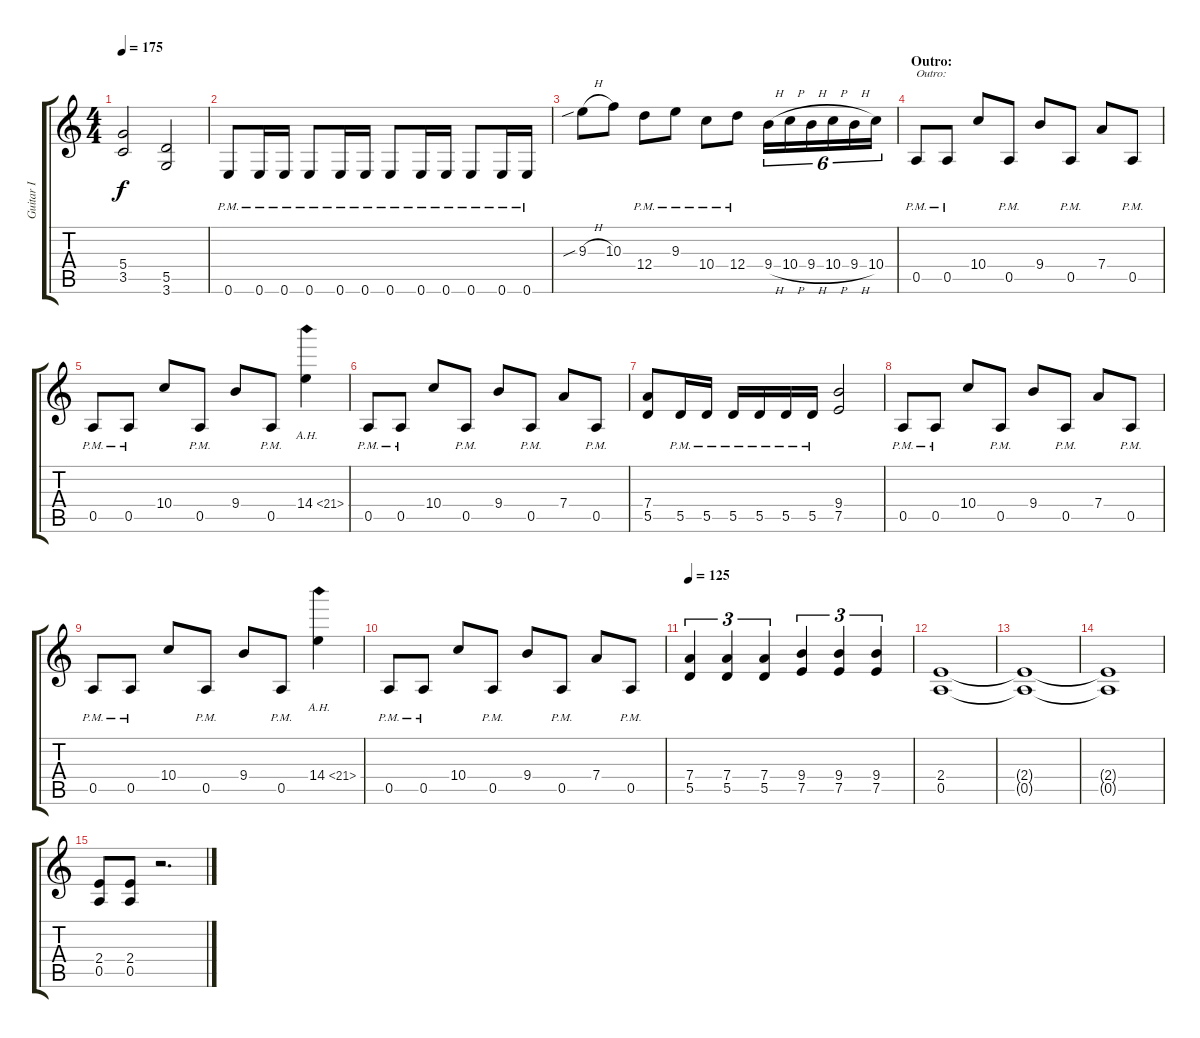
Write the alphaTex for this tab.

\track ("Guitar I" "Guitar I") {instrument distortionguitar}
\staff {score tabs}
\tuning (E4 B3 G3 D3 A2 E2) {hide}
\ts (4 4)
\tempo 175
\clef g2
\ks c
(5.4 3.5).2{dy f} (5.5 3.6).2 |
0.6{pm}.8 0.6{pm}.16 0.6{pm}.16 0.6{pm}.8 0.6{pm}.16 0.6{pm}.16 0.6{pm}.8 0.6{pm}.16 0.6{pm}.16 0.6{pm}.8 0.6{pm}.16 0.6{pm}.16 |
9.3{sib h}.8 10.3.8 12.4{pm}.8 9.3{pm}.8 10.4{pm}.8 12.4{pm}.8 9.4{h}.16{tu (6 4)} 10.4{h}.16{tu (6 4)} 9.4{h}.16{tu (6 4)} 10.4{h}.16{tu (6 4)} 9.4{h}.16{tu (6 4)} 10.4.16{tu (6 4)} |
\section ("" "Outro:")
0.5{pm}.8{txt "Outro:"} 0.5{pm}.8 10.4.8 0.5{pm}.8 9.4.8 0.5{pm}.8 7.4.8 0.5{pm}.8 |
0.5{pm}.8 0.5{pm}.8 10.4.8 0.5{pm}.8 9.4.8 0.5{pm}.8 14.4{ah 7}.4 |
0.5{pm}.8 0.5{pm}.8 10.4.8 0.5{pm}.8 9.4.8 0.5{pm}.8 7.4.8 0.5{pm}.8 |
(7.4 5.5).8 5.5{pm}.16 5.5{pm}.16 5.5{pm}.16 5.5{pm}.16 5.5{pm}.16 5.5{pm}.16 (9.4 7.5).2 |
0.5{pm}.8 0.5{pm}.8 10.4.8 0.5{pm}.8 9.4.8 0.5{pm}.8 7.4.8 0.5{pm}.8 |
0.5{pm}.8 0.5{pm}.8 10.4.8 0.5{pm}.8 9.4.8 0.5{pm}.8 14.4{ah 7}.4 |
0.5{pm}.8 0.5{pm}.8 10.4.8 0.5{pm}.8 9.4.8 0.5{pm}.8 7.4.8 0.5{pm}.8 |
\tempo 125
(7.4 5.5).4{tu (3 2)} (7.4 5.5).4{tu (3 2)} (7.4 5.5).4{tu (3 2)} (9.4 7.5).4{tu (3 2)} (9.4 7.5).4{tu (3 2)} (9.4 7.5).4{tu (3 2)} |
(2.4 0.5).1 |
(2.4{t} 0.5{t}).1 |
(2.4{t} 0.5{t}).1 |
(2.4 0.5).8 (2.4 0.5).8 r.2{d}
